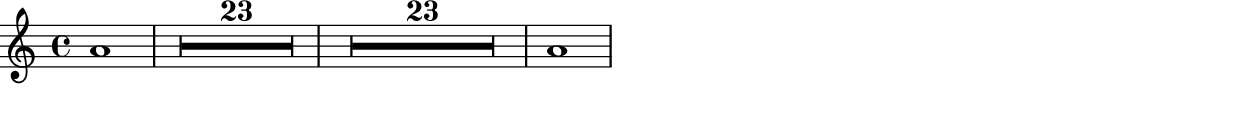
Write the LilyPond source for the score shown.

%% Generated by lilypond-book.py
%% Options: [exampleindent=10.16\mm,fragment,indent=0\mm,line-width=160\mm,quote,relative=2]
\include "lilypond-book-preamble.ly"


% ****************************************************************
% Start cut-&-pastable-section
% ****************************************************************



\paper {
  indent = 0\mm
  line-width = 160\mm
  % offset the left padding, also add 1mm as lilypond creates cropped
  % images with a little space on the right
  line-width = #(- line-width (* mm  3.000000) (* mm 1))
  line-width = 160\mm - 2.0 * 10.16\mm
  % offset the left padding, also add 1mm as lilypond creates cropped
  % images with a little space on the right
  line-width = #(- line-width (* mm  3.000000) (* mm 1))
}

\layout {
  
}



\relative c''
{


% ****************************************************************
% ly snippet contents follows:
% ****************************************************************
\sourcefileline 2844
a1
\compressFullBarRests
R1*23
% increase the length of the rest bar
\once \override MultiMeasureRest.minimum-length = #20
R1*23
a1



% ****************************************************************
% end ly snippet
% ****************************************************************
}
